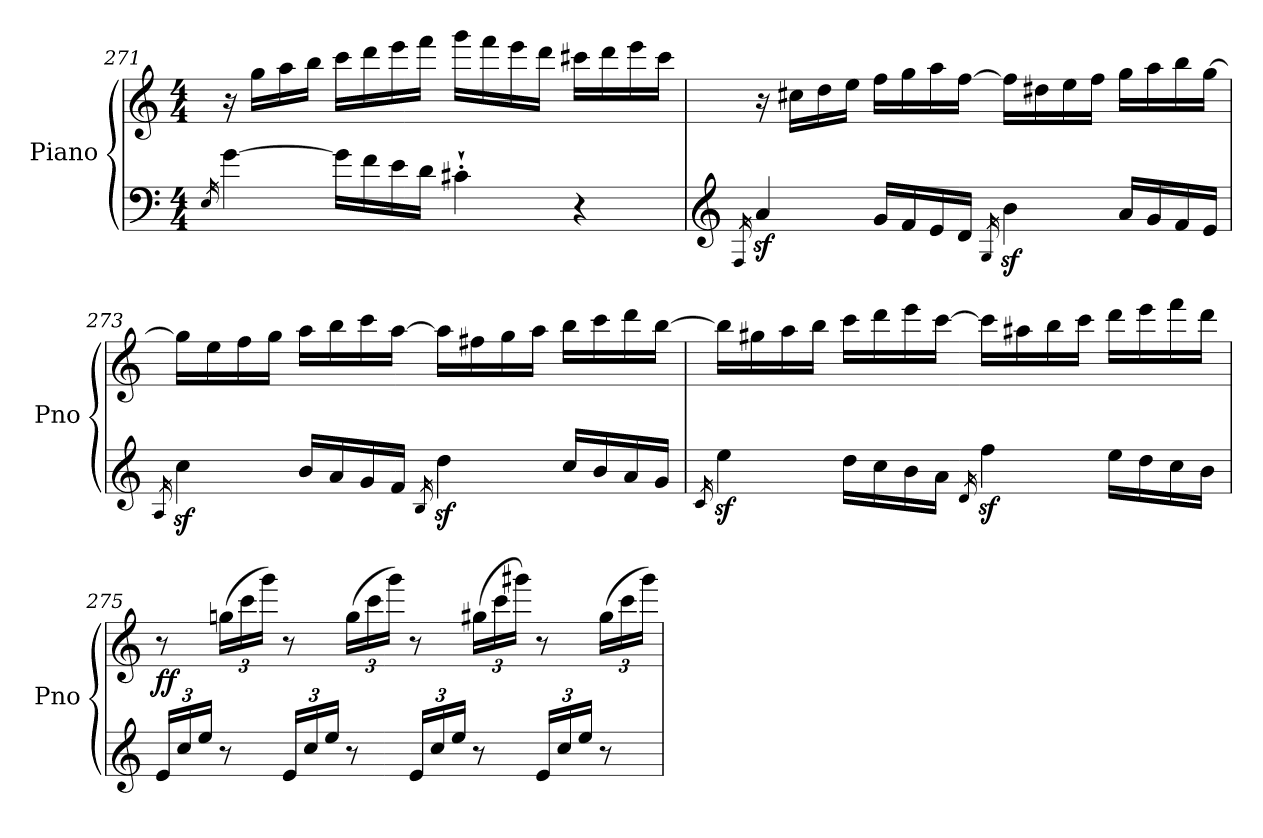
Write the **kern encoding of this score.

**kern	**kern	**dynam
*part1	*part1	*part1
*staff2	*staff1	*staff1/2
*I"Piano	*	*
*I'Pno	*	*
!!LO:LB:g=z
*clefF4	*clefG2	*
*k[]	*k[]	*
*M4/4	*M4/4	*
=271	=271	=271
16qE/	.	.
[4g\	16r	.
.	16gg\LL	.
.	16aa\	.
.	16bb\JJ	.
16g\LL]	16ccc\LL	.
16f\	16ddd\	.
16e\	16eee\	.
16d\JJ	16fff\JJ	.
4c#X'`\	16ggg\LL	.
.	16fff\	.
.	16eee\	.
.	16ddd\JJ	.
4r	16ccc#X\LL	.
.	16ddd\	.
.	16eee\	.
.	16ccc#\JJ	.
=272	=272	=272
*clefG2	*	*
16qF/	.	.
4az</	16r	.
.	16cc#X\LL	.
.	16dd\	.
.	16ee\JJ	.
16g/LL	16ff\LL	.
16f/	16gg\	.
16e/	16aa\	.
16d/JJ	[16ff\JJ	.
16qG/	.	.
4bz<\	16ff\LL]	.
.	16dd#X\	.
.	16ee\	.
.	16ff\JJ	.
16a/LL	16gg\LL	.
16g/	16aa\	.
16f/	16bb\	.
16e/JJ	[16gg\JJ	.
!!LO:LB:g=z
=273	=273	=273
16qA/	.	.
4ccz<\	16gg\LL]	.
.	16ee\	.
.	16ff\	.
.	16gg\JJ	.
16b/LL	16aa\LL	.
16a/	16bb\	.
16g/	16ccc\	.
16f/JJ	[16aa\JJ	.
16qB/	.	.
4ddz<\	16aa\LL]	.
.	16ff#X\	.
.	16gg\	.
.	16aa\JJ	.
16cc/LL	16bb\LL	.
16b/	16ccc\	.
16a/	16ddd\	.
16g/JJ	[16bb\JJ	.
=274	=274	=274
16qc/	.	.
4eez<\	16bb\LL]	.
.	16gg#X\	.
.	16aa\	.
.	16bb\JJ	.
16dd\LL	16ccc\LL	.
16cc\	16ddd\	.
16b\	16eee\	.
16a\JJ	[16ccc\JJ	.
16qd/	.	.
4ffz<\	16ccc\LL]	.
.	16aa#X\	.
.	16bb\	.
.	16ccc\JJ	.
16ee\LL	16ddd\LL	.
16dd\	16eee\	.
16cc\	16fff\	.
16b\JJ	16ddd\JJ	.
!!LO:LB:g=z
=275	=275	=275
*Xbrackettup	*	*
!	!	!LO:DY:b
24e/LL	8r	ff
24cc/	.	.
24ee/JJ	.	.
*	*Xbrackettup	*
8r	(24ggn\LL	.
.	24ccc\	.
.	24ggg\JJ)	.
24e/LL	8r	.
24cc/	.	.
24ee/JJ	.	.
8r	(24gg\LL	.
.	24ccc\	.
.	24ggg\JJ)	.
24e/LL	8r	.
24cc/	.	.
24ee/JJ	.	.
8r	(24gg#X\LL	.
.	24ccc\	.
.	24ggg#X\JJ)	.
24e/LL	8r	.
24cc/	.	.
24ee/JJ	.	.
8r	(24gg#\LL	.
.	24ccc\	.
.	24ggg#\JJ)	.
=	=	=
*-	*-	*-
